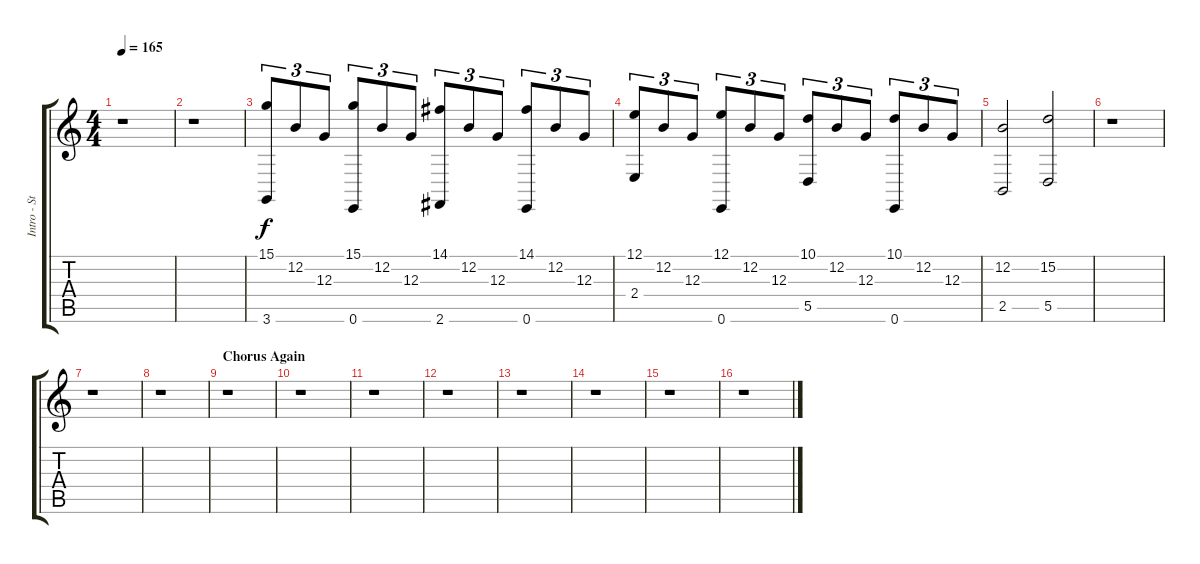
\track ("Intro - Strings" "Intro - St") {instrument stringensemble1}
\staff {score tabs}
\tuning (E4 B3 G3 D3 A2 E2) {hide}
\ts (4 4)
\tempo 165
\clef g2
\ks c
r.1{dy f} |
r.1 |
(15.1 3.6).8{tu (3 2) volume 12} 12.2.8{tu (3 2)} 12.3.8{tu (3 2)} (15.1 0.6).8{tu (3 2)} 12.2.8{tu (3 2)} 12.3.8{tu (3 2)} (14.1 2.6).8{tu (3 2)} 12.2.8{tu (3 2)} 12.3.8{tu (3 2)} (14.1 0.6).8{tu (3 2)} 12.2.8{tu (3 2)} 12.3.8{tu (3 2)} |
(12.1 2.4).8{tu (3 2)} 12.2.8{tu (3 2)} 12.3.8{tu (3 2)} (12.1 0.6).8{tu (3 2)} 12.2.8{tu (3 2)} 12.3.8{tu (3 2)} (10.1 5.5).8{tu (3 2)} 12.2.8{tu (3 2)} 12.3.8{tu (3 2)} (10.1 0.6).8{tu (3 2)} 12.2.8{tu (3 2)} 12.3.8{tu (3 2)} |
(12.2 2.5).2 (15.2 5.5).2 |
r.1 |
r.1 |
r.1 |
\section ("" "Chorus Again")
r.1 |
r.1 |
r.1 |
r.1 |
r.1 |
r.1 |
r.1 |
r.1
